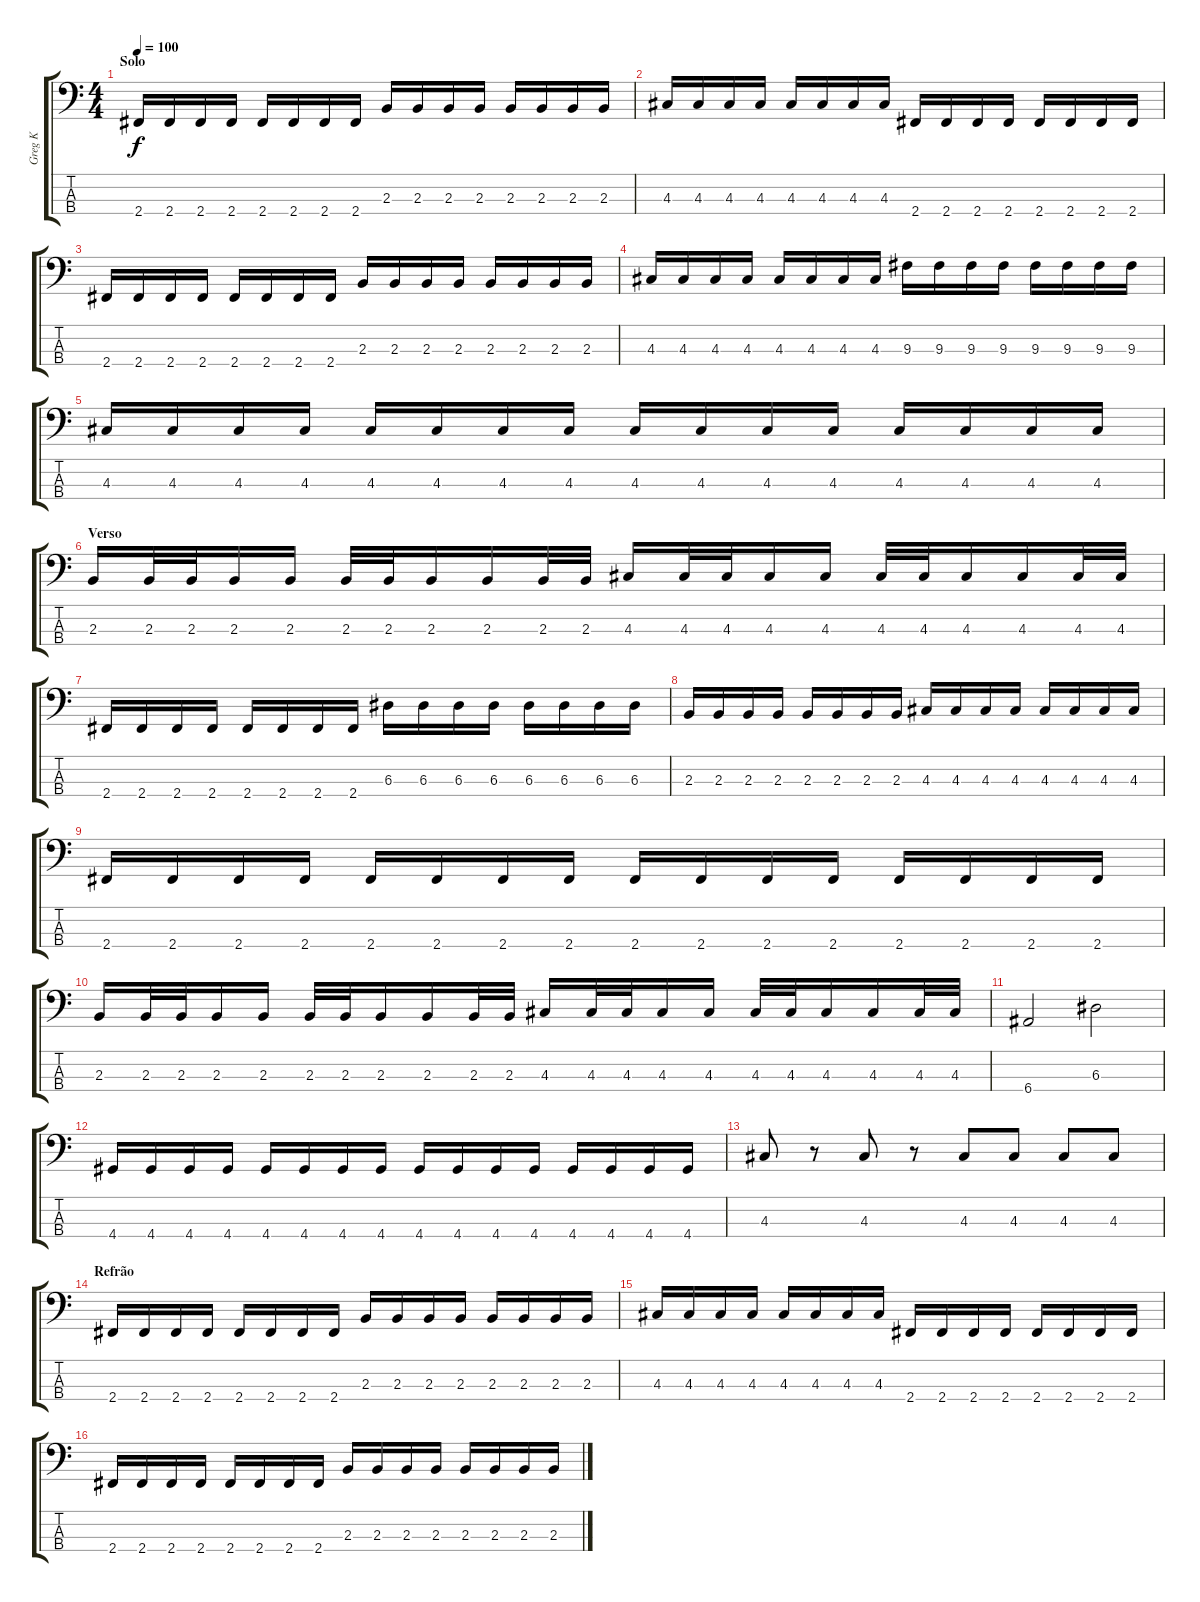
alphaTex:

\track ("Greg K" "Greg K") {instrument electricbassfinger}
\staff {score tabs}
\tuning (G2 D2 A1 E1) {hide}
\ts (4 4)
\section ("" "Solo")
\tempo 100
\clef f4
\ks c
2.4.16{dy f} 2.4.16 2.4.16 2.4.16 2.4.16 2.4.16 2.4.16 2.4.16 2.3.16 2.3.16 2.3.16 2.3.16 2.3.16 2.3.16 2.3.16 2.3.16 |
4.3.16 4.3.16 4.3.16 4.3.16 4.3.16 4.3.16 4.3.16 4.3.16 2.4.16 2.4.16 2.4.16 2.4.16 2.4.16 2.4.16 2.4.16 2.4.16 |
2.4.16 2.4.16 2.4.16 2.4.16 2.4.16 2.4.16 2.4.16 2.4.16 2.3.16 2.3.16 2.3.16 2.3.16 2.3.16 2.3.16 2.3.16 2.3.16 |
4.3.16 4.3.16 4.3.16 4.3.16 4.3.16 4.3.16 4.3.16 4.3.16 9.3.16 9.3.16 9.3.16 9.3.16 9.3.16 9.3.16 9.3.16 9.3.16 |
4.3.16 4.3.16 4.3.16 4.3.16 4.3.16 4.3.16 4.3.16 4.3.16 4.3.16 4.3.16 4.3.16 4.3.16 4.3.16 4.3.16 4.3.16 4.3.16 |
\section ("" "Verso")
2.3.16 2.3.32 2.3.32 2.3.16 2.3.16 2.3.32 2.3.32 2.3.16 2.3.16 2.3.32 2.3.32 4.3.16 4.3.32 4.3.32 4.3.16 4.3.16 4.3.32 4.3.32 4.3.16 4.3.16 4.3.32 4.3.32 |
2.4.16 2.4.16 2.4.16 2.4.16 2.4.16 2.4.16 2.4.16 2.4.16 6.3.16 6.3.16 6.3.16 6.3.16 6.3.16 6.3.16 6.3.16 6.3.16 |
2.3.16 2.3.16 2.3.16 2.3.16 2.3.16 2.3.16 2.3.16 2.3.16 4.3.16 4.3.16 4.3.16 4.3.16 4.3.16 4.3.16 4.3.16 4.3.16 |
2.4.16 2.4.16 2.4.16 2.4.16 2.4.16 2.4.16 2.4.16 2.4.16 2.4.16 2.4.16 2.4.16 2.4.16 2.4.16 2.4.16 2.4.16 2.4.16 |
2.3.16 2.3.32 2.3.32 2.3.16 2.3.16 2.3.32 2.3.32 2.3.16 2.3.16 2.3.32 2.3.32 4.3.16 4.3.32 4.3.32 4.3.16 4.3.16 4.3.32 4.3.32 4.3.16 4.3.16 4.3.32 4.3.32 |
6.4.2 6.3.2 |
4.4.16 4.4.16 4.4.16 4.4.16 4.4.16 4.4.16 4.4.16 4.4.16 4.4.16 4.4.16 4.4.16 4.4.16 4.4.16 4.4.16 4.4.16 4.4.16 |
4.3.8 r.8 4.3.8 r.8 4.3.8 4.3.8 4.3.8 4.3.8 |
\section ("" "Refrão")
2.4.16 2.4.16 2.4.16 2.4.16 2.4.16 2.4.16 2.4.16 2.4.16 2.3.16 2.3.16 2.3.16 2.3.16 2.3.16 2.3.16 2.3.16 2.3.16 |
4.3.16 4.3.16 4.3.16 4.3.16 4.3.16 4.3.16 4.3.16 4.3.16 2.4.16 2.4.16 2.4.16 2.4.16 2.4.16 2.4.16 2.4.16 2.4.16 |
2.4.16 2.4.16 2.4.16 2.4.16 2.4.16 2.4.16 2.4.16 2.4.16 2.3.16 2.3.16 2.3.16 2.3.16 2.3.16 2.3.16 2.3.16 2.3.16
